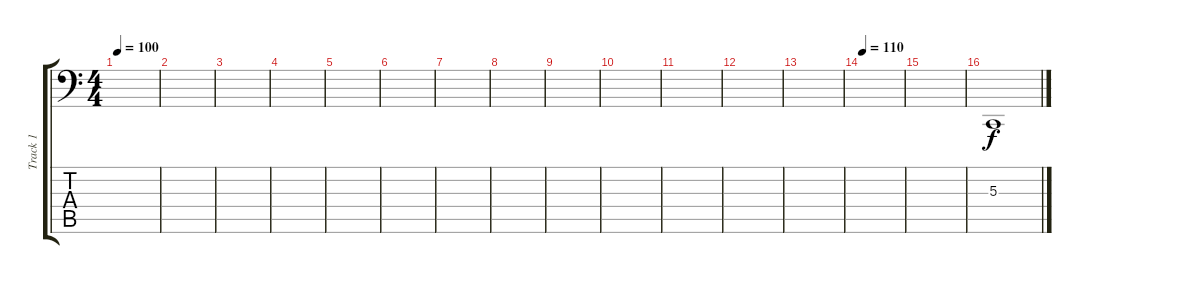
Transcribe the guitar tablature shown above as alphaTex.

\track ("Track 1" "Track 1") {instrument brightacousticpiano}
\staff {score tabs}
\tuning (E2 B1 G1 D1 A0 E0) {hide}
\ts (4 4)
\tempo 100
\clef f4
\ks c
|
|
|
|
|
|
|
|
|
|
|
|
|
\tempo 110
|
|
5.3.1{instrument stringensemble1}
